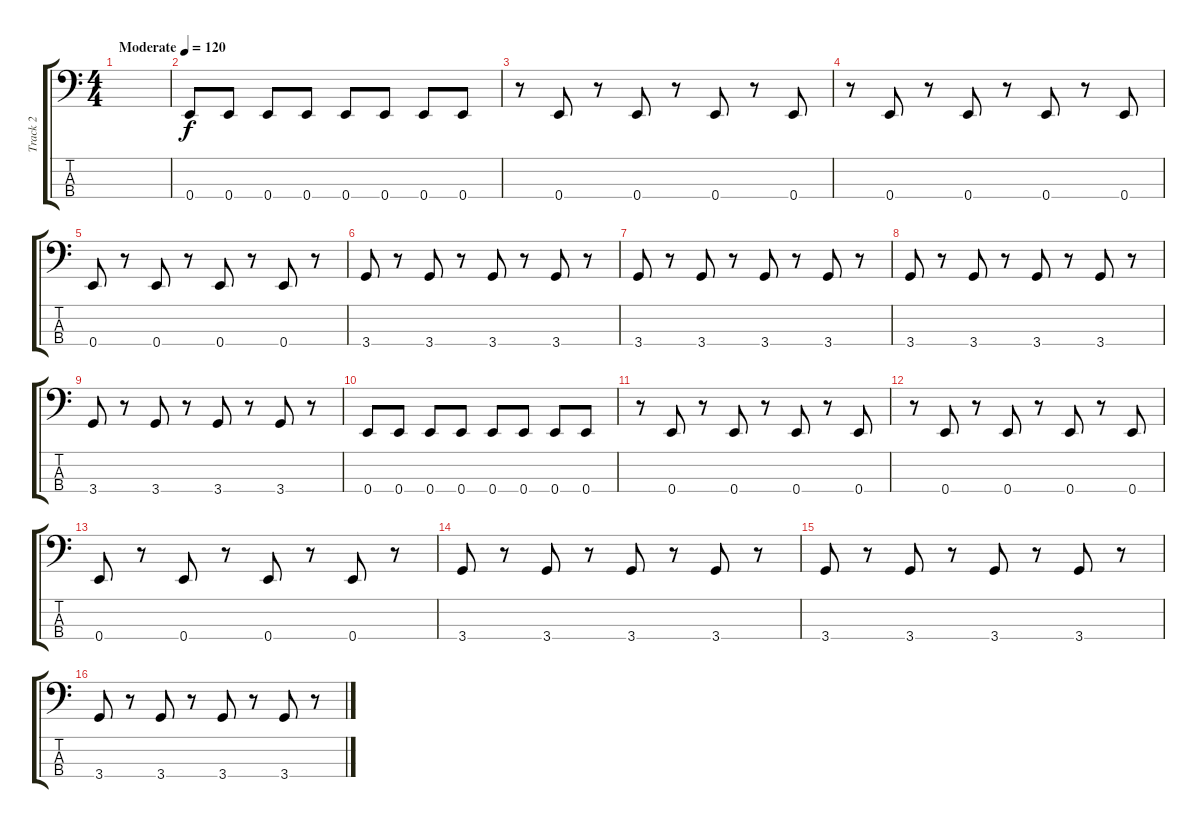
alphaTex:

\track ("Track 2" "Track 2") {instrument electricbassfinger}
\staff {score tabs}
\tuning (G2 D2 A1 E1) {hide}
\ts (4 4)
\tempo (120 "Moderate")
\clef f4
\ks c
|
0.4.8 0.4.8 0.4.8 0.4.8 0.4.8 0.4.8 0.4.8 0.4.8 |
r.8 0.4.8 r.8 0.4.8 r.8 0.4.8 r.8 0.4.8 |
r.8 0.4.8 r.8 0.4.8 r.8 0.4.8 r.8 0.4.8 |
0.4.8 r.8 0.4.8 r.8 0.4.8 r.8 0.4.8 r.8 |
3.4.8 r.8 3.4.8 r.8 3.4.8 r.8 3.4.8 r.8 |
3.4.8 r.8 3.4.8 r.8 3.4.8 r.8 3.4.8 r.8 |
3.4.8 r.8 3.4.8 r.8 3.4.8 r.8 3.4.8 r.8 |
3.4.8 r.8 3.4.8 r.8 3.4.8 r.8 3.4.8 r.8 |
0.4.8 0.4.8 0.4.8 0.4.8 0.4.8 0.4.8 0.4.8 0.4.8 |
r.8 0.4.8 r.8 0.4.8 r.8 0.4.8 r.8 0.4.8 |
r.8 0.4.8 r.8 0.4.8 r.8 0.4.8 r.8 0.4.8 |
0.4.8 r.8 0.4.8 r.8 0.4.8 r.8 0.4.8 r.8 |
3.4.8 r.8 3.4.8 r.8 3.4.8 r.8 3.4.8 r.8 |
3.4.8 r.8 3.4.8 r.8 3.4.8 r.8 3.4.8 r.8 |
3.4.8 r.8 3.4.8 r.8 3.4.8 r.8 3.4.8 r.8
